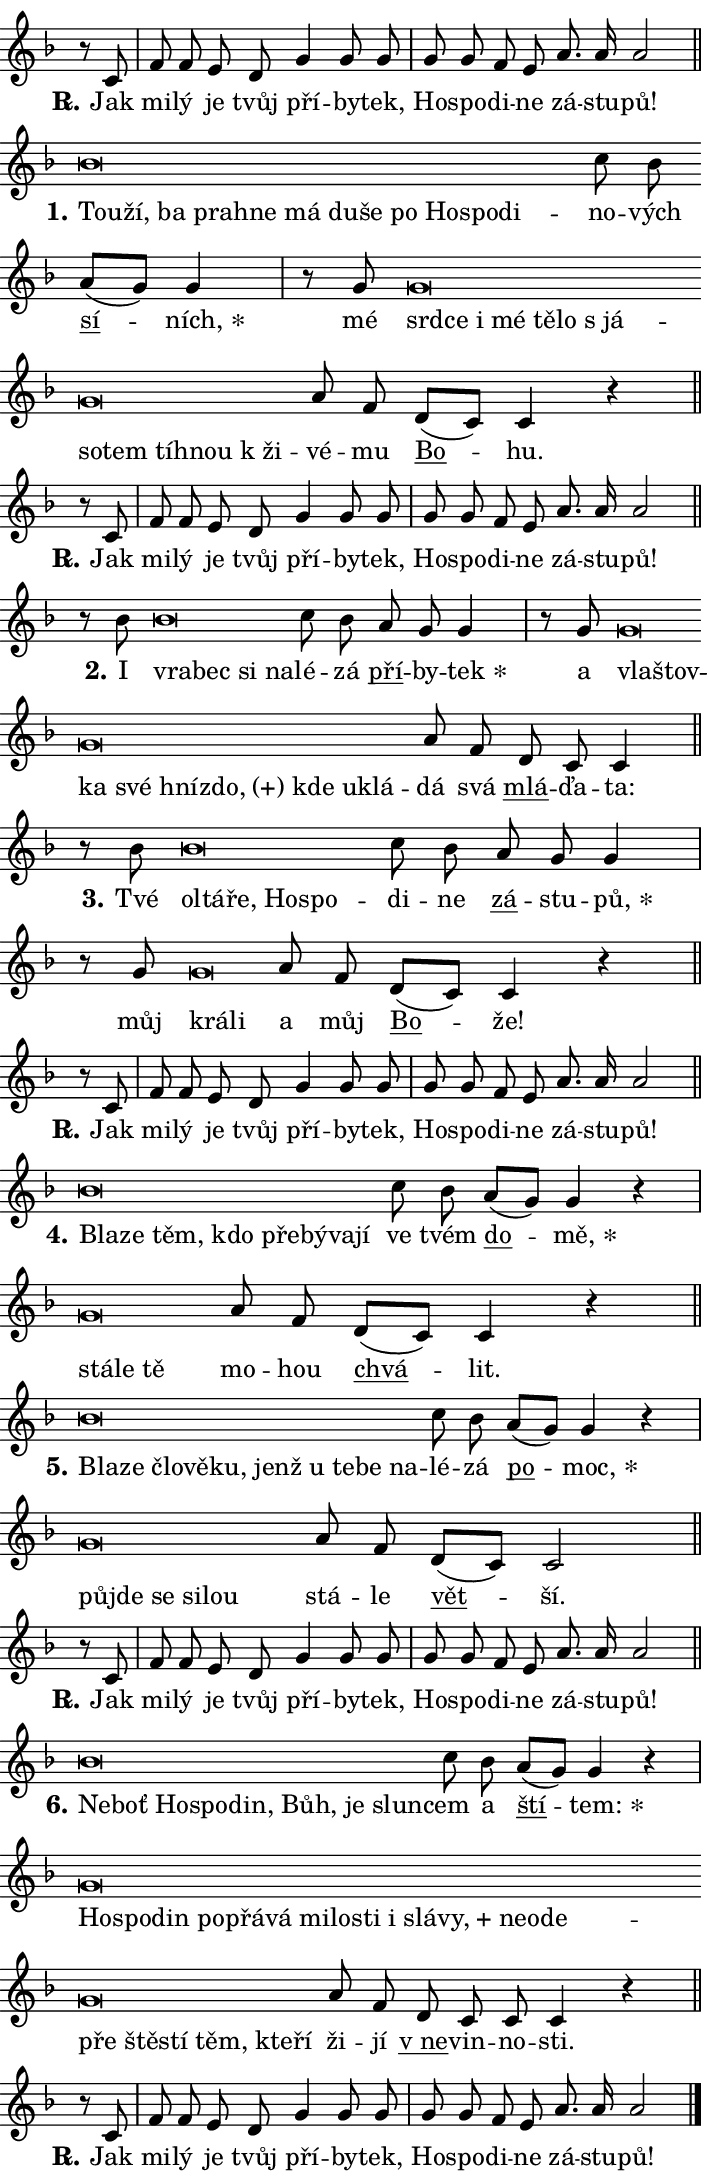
\version "2.24.0"
\header { tagline = "" }
\paper {
  indent = 0\cm
  top-margin = 0\cm
  right-margin = 0.13\cm % to fit lyric hyphens
  bottom-margin = 0\cm
  left-margin = 0\cm
  paper-width = 12\cm
  page-breaking = #ly:one-page-breaking
  system-system-spacing.basic-distance = #11
  score-system-spacing.basic-distance = #11
  ragged-last = ##f
}


%% Author: Thomas Morley
%% https://lists.gnu.org/archive/html/lilypond-user/2020-05/msg00002.html
#(define (line-position grob)
"Returns position of @var[grob} in current system:
   @code{'start}, if at first time-step
   @code{'end}, if at last time-step
   @code{'middle} otherwise
"
  (let* ((col (ly:item-get-column grob))
         (ln (ly:grob-object col 'left-neighbor))
         (rn (ly:grob-object col 'right-neighbor))
         (col-to-check-left (if (ly:grob? ln) ln col))
         (col-to-check-right (if (ly:grob? rn) rn col))
         (break-dir-left
           (and
             (ly:grob-property col-to-check-left 'non-musical #f)
             (ly:item-break-dir col-to-check-left)))
         (break-dir-right
           (and
             (ly:grob-property col-to-check-right 'non-musical #f)
             (ly:item-break-dir col-to-check-right))))
        (cond ((eqv? 1 break-dir-left) 'start)
              ((eqv? -1 break-dir-right) 'end)
              (else 'middle))))

#(define (tranparent-at-line-position vctor)
  (lambda (grob)
  "Relying on @code{line-position} select the relevant enry from @var{vctor}.
Used to determine transparency,"
    (case (line-position grob)
      ((end) (not (vector-ref vctor 0)))
      ((middle) (not (vector-ref vctor 1)))
      ((start) (not (vector-ref vctor 2))))))

noteHeadBreakVisibility =
#(define-music-function (break-visibility)(vector?)
"Makes @code{NoteHead}s transparent relying on @var{break-visibility}"
#{
  \override NoteHead.transparent =
    #(tranparent-at-line-position break-visibility)
#})

#(define delete-ledgers-for-transparent-note-heads
  (lambda (grob)
    "Reads whether a @code{NoteHead} is transparent.
If so this @code{NoteHead} is removed from @code{'note-heads} from
@var{grob}, which is supposed to be @code{LedgerLineSpanner}.
As a result ledgers are not printed for this @code{NoteHead}"
    (let* ((nhds-array (ly:grob-object grob 'note-heads))
           (nhds-list
             (if (ly:grob-array? nhds-array)
                 (ly:grob-array->list nhds-array)
                 '()))
           ;; Relies on the transparent-property being done before
           ;; Staff.LedgerLineSpanner.after-line-breaking is executed.
           ;; This is fragile ...
           (to-keep
             (remove
               (lambda (nhd)
                 (ly:grob-property nhd 'transparent #f))
               nhds-list)))
      ;; TODO find a better method to iterate over grob-arrays, similiar
      ;; to filter/remove etc for lists
      ;; For now rebuilt from scratch
      (set! (ly:grob-object grob 'note-heads)  '())
      (for-each
        (lambda (nhd)
          (ly:pointer-group-interface::add-grob grob 'note-heads nhd))
        to-keep))))

squashNotes = {
  \override NoteHead.X-extent = #'(-0.2 . 0.2)
  \override NoteHead.Y-extent = #'(-0.75 . 0)
  \override NoteHead.stencil =
    #(lambda (grob)
       (let ((pos (ly:grob-property grob 'staff-position)))
         (begin
           (if (< pos -7) (display "ERROR: Lower brevis then expected\n") (display ""))
           (if (<= pos -6) ly:text-interface::print ly:note-head::print))))
}
unSquashNotes = {
  \revert NoteHead.X-extent
  \revert NoteHead.Y-extent
  \revert NoteHead.stencil
}

hideNotes = \noteHeadBreakVisibility #begin-of-line-visible
unHideNotes = \noteHeadBreakVisibility #all-visible

% work-around for resetting accidentals
% https://lilypond.org/doc/v2.23/Documentation/notation/displaying-rhythms#unmetered-music
cadenzaMeasure = {
  \cadenzaOff
  \partial 1024 s1024
  \cadenzaOn
}

#(define-markup-command (accent layout props text) (markup?)
  "Underline accented syllable"
  (interpret-markup layout props
    #{\markup \override #'(offset . 4.3) \underline { #text }#}))

responsum = \markup \concat {
  "R" \hspace #-1.05 \path #0.1 #'((moveto 0 0.07) (lineto 0.9 0.8)) \hspace #0.05 "."
}

spaceSize = #0.6828661417322834 % exact space size for TeX Gyre Schola

\layout {
  \context {
    \Staff
    \remove "Time_signature_engraver"
    \override LedgerLineSpanner.after-line-breaking = #delete-ledgers-for-transparent-note-heads
  }
  \context {
    \Lyrics {
      \override LyricSpace.minimum-distance = \spaceSize
      \override LyricText.font-name = #"TeX Gyre Schola"
      \override LyricText.font-size = 1
      \override StanzaNumber.font-name = #"TeX Gyre Schola Bold"
      \override StanzaNumber.font-size = 1
    }
  }
  \context {
    \Score 
    \override NoteHead.text =
      #(lambda (grob) 
        (let ((pos (ly:grob-property grob 'staff-position)))
          #{\markup {
            \combine
              \halign #-0.55 \raise #(if (= pos -6) 0 0.5) \override #'(thickness . 2) \draw-line #'(3.2 . 0)
              \musicglyph "noteheads.sM1"
          }#}))
  }
}

% magnetic-lyrics.ily
%
%   written by
%     Jean Abou Samra <jean@abou-samra.fr>
%     Werner Lemberg <wl@gnu.org>
%
%   adapted by
%     Jiri Hon <jiri.hon@gmail.com>
%
% Version 2022-Apr-15

% https://www.mail-archive.com/lilypond-user@gnu.org/msg149350.html

#(define (Left_hyphen_pointer_engraver context)
   "Collect syllable-hyphen-syllable occurrences in lyrics and store
them in properties.  This engraver only looks to the left.  For
example, if the lyrics input is @code{foo -- bar}, it does the
following.

@itemize @bullet
@item
Set the @code{text} property of the @code{LyricHyphen} grob between
@q{foo} and @q{bar} to @code{foo}.

@item
Set the @code{left-hyphen} property of the @code{LyricText} grob with
text @q{foo} to the @code{LyricHyphen} grob between @q{foo} and
@q{bar}.
@end itemize

Use this auxiliary engraver in combination with the
@code{lyric-@/text::@/apply-@/magnetic-@/offset!} hook."
   (let ((hyphen #f)
         (text #f))
     (make-engraver
      (acknowledgers
       ((lyric-syllable-interface engraver grob source-engraver)
        (set! text grob)))
      (end-acknowledgers
       ((lyric-hyphen-interface engraver grob source-engraver)
        ;(when (not (grob::has-interface grob 'lyric-space-interface))
          (set! hyphen grob)));)
      ((stop-translation-timestep engraver)
       (when (and text hyphen)
         (ly:grob-set-object! text 'left-hyphen hyphen))
       (set! text #f)
       (set! hyphen #f)))))

#(define (lyric-text::apply-magnetic-offset! grob)
   "If the space between two syllables is less than the value in
property @code{LyricText@/.details@/.squash-threshold}, move the right
syllable to the left so that it gets concatenated with the left
syllable.

Use this function as a hook for
@code{LyricText@/.after-@/line-@/breaking} if the
@code{Left_@/hyphen_@/pointer_@/engraver} is active."
   (let ((hyphen (ly:grob-object grob 'left-hyphen #f)))
     (when hyphen
       (let ((left-text (ly:spanner-bound hyphen LEFT)))
         (when (grob::has-interface left-text 'lyric-syllable-interface)
           (let* ((common (ly:grob-common-refpoint grob left-text X))
                  (this-x-ext (ly:grob-extent grob common X))
                  (left-x-ext
                   (begin
                     ;; Trigger magnetism for left-text.
                     (ly:grob-property left-text 'after-line-breaking)
                     (ly:grob-extent left-text common X)))
                  ;; `delta` is the gap width between two syllables.
                  (delta (- (interval-start this-x-ext)
                            (interval-end left-x-ext)))
                  (details (ly:grob-property grob 'details))
                  (threshold (assoc-get 'squash-threshold details 0.2)))
             (when (< delta threshold)
               (let* (;; We have to manipulate the input text so that
                      ;; ligatures crossing syllable boundaries are not
                      ;; disabled.  For languages based on the Latin
                      ;; script this is essentially a beautification.
                      ;; However, for non-Western scripts it can be a
                      ;; necessity.
                      (lt (ly:grob-property left-text 'text))
                      (rt (ly:grob-property grob 'text))
                      (is-space (grob::has-interface hyphen 'lyric-space-interface))
                      (space (if is-space " " ""))
                      (extra-delta (if is-space spaceSize 0))
                      ;; Append new syllable.
                      (ltrt-space (if (and (string? lt) (string? rt))
                                (string-append lt space rt)
                                (make-concat-markup (list lt space rt))))
                      ;; Right-align `ltrt` to the right side.
                      (ltrt-space-markup (grob-interpret-markup
                               grob
                               (make-translate-markup
                                (cons (interval-length this-x-ext) 0)
                                (make-right-align-markup ltrt-space)))))
                 (begin
                   ;; Don't print `left-text`.
                   (ly:grob-set-property! left-text 'stencil #f)
                   ;; Set text and stencil (which holds all collected
                   ;; syllables so far) and shift it to the left.
                   (ly:grob-set-property! grob 'text ltrt-space)
                   (ly:grob-set-property! grob 'stencil ltrt-space-markup)
                   (ly:grob-translate-axis! grob (- (- delta extra-delta)) X))))))))))


#(define (lyric-hyphen::displace-bounds-first grob)
   ;; Make very sure this callback isn't triggered too early.
   (let ((left (ly:spanner-bound grob LEFT))
         (right (ly:spanner-bound grob RIGHT)))
     (ly:grob-property left 'after-line-breaking)
     (ly:grob-property right 'after-line-breaking)
     (ly:lyric-hyphen::print grob)))

squashThreshold = #0.4

\layout {
  \context {
    \Lyrics
    \consists #Left_hyphen_pointer_engraver
    \override LyricText.after-line-breaking =
      #lyric-text::apply-magnetic-offset!
    \override LyricHyphen.stencil = #lyric-hyphen::displace-bounds-first
    \override LyricText.details.squash-threshold = \squashThreshold
    \override LyricHyphen.minimum-distance = 0
    \override LyricHyphen.minimum-length = \squashThreshold
  }
}

squashText = \override LyricText.details.squash-threshold = 9999
unSquashText = \override LyricText.details.squash-threshold = \squashThreshold

leftText = \override LyricText.self-alignment-X = #LEFT
unLeftText = \revert LyricText.self-alignment-X

starOffset = #(lambda (grob) 
                (let ((x_offset (ly:self-alignment-interface::aligned-on-x-parent grob)))
                  (if (= x_offset 0) 0 (+ x_offset 1.2))))

star = #(define-music-function (syllable)(string?)
"Append star separator at the end of a syllable"
#{
  \once \override LyricText.X-offset = #starOffset
  \lyricmode { \markup {
    #syllable
    \override #'((font-name . "TeX Gyre Schola Bold")) \hspace #0.2 \lower #0.65 \larger "*"
  } }
#})

starAccent = #(define-music-function (syllable)(string?)
"Append star separator at the end of a syllable and make accent"
#{
  \once \override LyricText.X-offset = #starOffset
  \lyricmode { \markup {
    \accent #syllable
    \override #'((font-name . "TeX Gyre Schola Bold")) \hspace #0.2 \lower #0.65 \larger "*"
  } }
#})

breath = #(define-music-function (syllable)(string?)
"Append breathing indicator at the end of a syllable"
#{
  \lyricmode { \markup { #syllable "+" } }
#})

optionalBreath = #(define-music-function (syllable)(string?)
"Append optional breathing indicator at the end of a syllable"
#{
  \lyricmode { \markup { #syllable "(+)" } }
#})


\score {
    <<
        \new Voice = "melody" { \cadenzaOn \key f \major \relative { r8 c' \cadenzaMeasure \bar "|" f f e d \bar "" g4 g8 g \cadenzaMeasure \bar "|" g g f e \bar "" a8. a16 a2 \cadenzaMeasure \bar "||" \break } }
        \new Lyrics \lyricsto "melody" { \lyricmode { \set stanza = \responsum
Jak mi -- lý je tvůj pří -- by -- tek, Ho -- spo -- di -- ne zá -- stu -- pů! } }
    >>
    \layout {}
}

\score {
    <<
        \new Voice = "melody" { \cadenzaOn \key f \major \relative { \squashNotes bes'\breve*1/16 \hideNotes \breve*1/16 \bar "" \breve*1/16 \bar "" \breve*1/16 \bar "" \breve*1/16 \bar "" \breve*1/16 \bar "" \breve*1/16 \bar "" \breve*1/16 \bar "" \breve*1/16 \bar "" \breve*1/16 \bar "" \breve*1/16 \breve*1/16 \bar "" \unHideNotes \unSquashNotes c8 bes \bar "" a[( g)] g4 \cadenzaMeasure \bar "|" r8 g8 \squashNotes g\breve*1/16 \hideNotes \breve*1/16 \bar "" \breve*1/16 \bar "" \breve*1/16 \bar "" \breve*1/16 \bar "" \breve*1/16 \bar "" \breve*1/16 \bar "" \breve*1/16 \bar "" \breve*1/16 \bar "" \breve*1/16 \bar "" \breve*1/16 \breve*1/16 \bar "" \unHideNotes \unSquashNotes a8 f \bar "" d[( c)] c4 r \cadenzaMeasure \bar "||" \break } }
        \new Lyrics \lyricsto "melody" { \lyricmode { \set stanza = "1."
\leftText Tou -- \squashText ží, ba pra -- hne má du -- še po Ho -- spo -- di -- \unLeftText \unSquashText no -- vých \markup \accent sí -- \star ních, mé \leftText srd -- \squashText ce i mé tě -- lo "s já" -- so -- tem tíh -- nou "k ži" -- \unLeftText \unSquashText vé -- mu \markup \accent Bo -- hu. } }
    >>
    \layout {}
}

\score {
    <<
        \new Voice = "melody" { \cadenzaOn \key f \major \relative { r8 c' \cadenzaMeasure \bar "|" f f e d \bar "" g4 g8 g \cadenzaMeasure \bar "|" g g f e \bar "" a8. a16 a2 \cadenzaMeasure \bar "||" \break } }
        \new Lyrics \lyricsto "melody" { \lyricmode { \set stanza = \responsum
Jak mi -- lý je tvůj pří -- by -- tek, Ho -- spo -- di -- ne zá -- stu -- pů! } }
    >>
    \layout {}
}

\score {
    <<
        \new Voice = "melody" { \cadenzaOn \key f \major \relative { r8 bes'8 \squashNotes bes\breve*1/16 \hideNotes \breve*1/16 \bar "" \breve*1/16 \breve*1/16 \bar "" \unHideNotes \unSquashNotes c8 bes \bar "" a g g4 \cadenzaMeasure \bar "|" r8 g8 \squashNotes g\breve*1/16 \hideNotes \breve*1/16 \bar "" \breve*1/16 \bar "" \breve*1/16 \bar "" \breve*1/16 \bar "" \breve*1/16 \bar "" \breve*1/16 \bar "" \breve*1/16 \breve*1/16 \bar "" \unHideNotes \unSquashNotes a8 f \bar "" d c c4 \cadenzaMeasure \bar "||" \break } }
        \new Lyrics \lyricsto "melody" { \lyricmode { \set stanza = "2."
I \leftText vra -- \squashText bec si na -- \unLeftText \unSquashText lé -- zá \markup \accent pří -- by -- \star tek a \leftText vla -- \squashText štov -- ka své hníz -- \optionalBreath do, kde u -- klá -- \unLeftText \unSquashText dá svá \markup \accent mlá -- ďa -- ta: } }
    >>
    \layout {}
}

\score {
    <<
        \new Voice = "melody" { \cadenzaOn \key f \major \relative { r8 bes'8 \squashNotes bes\breve*1/16 \hideNotes \breve*1/16 \bar "" \breve*1/16 \bar "" \breve*1/16 \breve*1/16 \bar "" \unHideNotes \unSquashNotes c8 bes \bar "" a g g4 \cadenzaMeasure \bar "|" r8 g8 \squashNotes g\breve*1/16 \hideNotes \breve*1/16 \bar "" \unHideNotes \unSquashNotes a8 f \bar "" d[( c)] c4 r \cadenzaMeasure \bar "||" \break } }
        \new Lyrics \lyricsto "melody" { \lyricmode { \set stanza = "3."
Tvé \leftText ol -- \squashText tá -- ře, Ho -- spo -- \unLeftText \unSquashText di -- ne \markup \accent zá -- stu -- \star pů, můj \leftText krá -- \squashText li \unLeftText \unSquashText a můj \markup \accent Bo -- že! } }
    >>
    \layout {}
}

\score {
    <<
        \new Voice = "melody" { \cadenzaOn \key f \major \relative { r8 c' \cadenzaMeasure \bar "|" f f e d \bar "" g4 g8 g \cadenzaMeasure \bar "|" g g f e \bar "" a8. a16 a2 \cadenzaMeasure \bar "||" \break } }
        \new Lyrics \lyricsto "melody" { \lyricmode { \set stanza = \responsum
Jak mi -- lý je tvůj pří -- by -- tek, Ho -- spo -- di -- ne zá -- stu -- pů! } }
    >>
    \layout {}
}

\score {
    <<
        \new Voice = "melody" { \cadenzaOn \key f \major \relative { \squashNotes bes'\breve*1/16 \hideNotes \breve*1/16 \bar "" \breve*1/16 \bar "" \breve*1/16 \bar "" \breve*1/16 \bar "" \breve*1/16 \bar "" \breve*1/16 \breve*1/16 \bar "" \unHideNotes \unSquashNotes c8 bes \bar "" a[( g)] g4 r \cadenzaMeasure \bar "|" \squashNotes g\breve*1/16 \hideNotes \breve*1/16 \breve*1/16 \bar "" \unHideNotes \unSquashNotes a8 f \bar "" d[( c)] c4 r \cadenzaMeasure \bar "||" \break } }
        \new Lyrics \lyricsto "melody" { \lyricmode { \set stanza = "4."
\leftText Bla -- \squashText ze těm, kdo pře -- bý -- va -- jí \unLeftText \unSquashText ve tvém \markup \accent do -- \star mě, \leftText stá -- \squashText le tě \unLeftText \unSquashText mo -- hou \markup \accent chvá -- lit. } }
    >>
    \layout {}
}

\score {
    <<
        \new Voice = "melody" { \cadenzaOn \key f \major \relative { \squashNotes bes'\breve*1/16 \hideNotes \breve*1/16 \bar "" \breve*1/16 \bar "" \breve*1/16 \bar "" \breve*1/16 \bar "" \breve*1/16 \bar "" \breve*1/16 \bar "" \breve*1/16 \bar "" \breve*1/16 \breve*1/16 \bar "" \unHideNotes \unSquashNotes c8 bes \bar "" a[( g)] g4 r \cadenzaMeasure \bar "|" \squashNotes g\breve*1/16 \hideNotes \breve*1/16 \bar "" \breve*1/16 \bar "" \breve*1/16 \breve*1/16 \bar "" \unHideNotes \unSquashNotes a8 f \bar "" d[( c)] c2 \cadenzaMeasure \bar "||" \break } }
        \new Lyrics \lyricsto "melody" { \lyricmode { \set stanza = "5."
\leftText Bla -- \squashText ze člo -- vě -- ku, jenž u te -- be na -- \unLeftText \unSquashText lé -- zá \markup \accent po -- \star moc, \leftText půj -- \squashText de se si -- lou \unLeftText \unSquashText stá -- le \markup \accent vět -- ší. } }
    >>
    \layout {}
}

\score {
    <<
        \new Voice = "melody" { \cadenzaOn \key f \major \relative { r8 c' \cadenzaMeasure \bar "|" f f e d \bar "" g4 g8 g \cadenzaMeasure \bar "|" g g f e \bar "" a8. a16 a2 \cadenzaMeasure \bar "||" \break } }
        \new Lyrics \lyricsto "melody" { \lyricmode { \set stanza = \responsum
Jak mi -- lý je tvůj pří -- by -- tek, Ho -- spo -- di -- ne zá -- stu -- pů! } }
    >>
    \layout {}
}

\score {
    <<
        \new Voice = "melody" { \cadenzaOn \key f \major \relative { \squashNotes bes'\breve*1/16 \hideNotes \breve*1/16 \bar "" \breve*1/16 \bar "" \breve*1/16 \bar "" \breve*1/16 \bar "" \breve*1/16 \bar "" \breve*1/16 \breve*1/16 \bar "" \unHideNotes \unSquashNotes c8 bes \bar "" a[( g)] g4 r \cadenzaMeasure \bar "|" \squashNotes g\breve*1/16 \hideNotes \breve*1/16 \bar "" \breve*1/16 \bar "" \breve*1/16 \bar "" \breve*1/16 \bar "" \breve*1/16 \bar "" \breve*1/16 \bar "" \breve*1/16 \bar "" \breve*1/16 \bar "" \breve*1/16 \bar "" \breve*1/16 \bar "" \breve*1/16 \bar "" \breve*1/16 \bar "" \breve*1/16 \bar "" \breve*1/16 \bar "" \breve*1/16 \bar "" \breve*1/16 \bar "" \breve*1/16 \bar "" \breve*1/16 \bar "" \breve*1/16 \breve*1/16 \bar "" \unHideNotes \unSquashNotes a8 f \bar "" d c c c4 r \cadenzaMeasure \bar "||" \break } }
        \new Lyrics \lyricsto "melody" { \lyricmode { \set stanza = "6."
\leftText Ne -- \squashText boť Ho -- spo -- din, Bůh, je slun -- \unLeftText \unSquashText cem a \markup \accent ští -- \star tem: \leftText Ho -- \squashText spo -- din po -- přá -- vá mi -- lo -- sti i slá -- \breath "vy," ne -- o -- de -- pře ště -- stí těm, kte -- ří \unLeftText \unSquashText ži -- jí \markup \accent "v ne" -- vin -- no -- sti. } }
    >>
    \layout {}
}

\score {
    <<
        \new Voice = "melody" { \cadenzaOn \key f \major \relative { r8 c' \cadenzaMeasure \bar "|" f f e d \bar "" g4 g8 g \cadenzaMeasure \bar "|" g g f e \bar "" a8. a16 a2 \cadenzaMeasure \bar "||" \break } \bar "|." }
        \new Lyrics \lyricsto "melody" { \lyricmode { \set stanza = \responsum
Jak mi -- lý je tvůj pří -- by -- tek, Ho -- spo -- di -- ne zá -- stu -- pů! } }
    >>
    \layout {}
}
